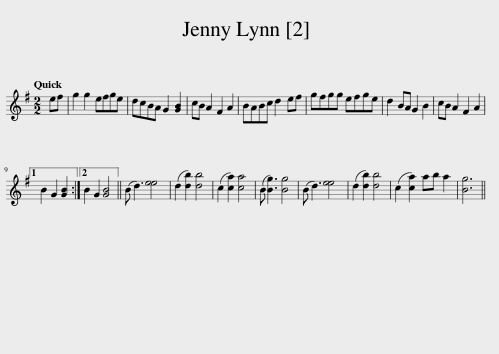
X:1
L:1/8
Q:1/4=120
M:2/2
I:linebreak $
K:G
V:1 treble
V:1
 ef | g2 g2 efge | dcBA G2 [GB]2 | cB A2 F2 A2 | BABc d2 ef | %5
 gfgg efge | d2 BA G2 B2 | cB A2 F2 A2 |1$ B2 G2 [GB]2 :|2 B2 G2 [GB]4 || %10
 (B d3) [ee]4 | (d2 [db]2) [db]4 | (c2 [ca]2) [ca]4 | (B [Bg]3) [Bg]4 | (B d3) [ee]4 | %15
 (d2 [db]2) [db]4 | (c2 [ca]2) ab a2 | [Bg]6 || %18
